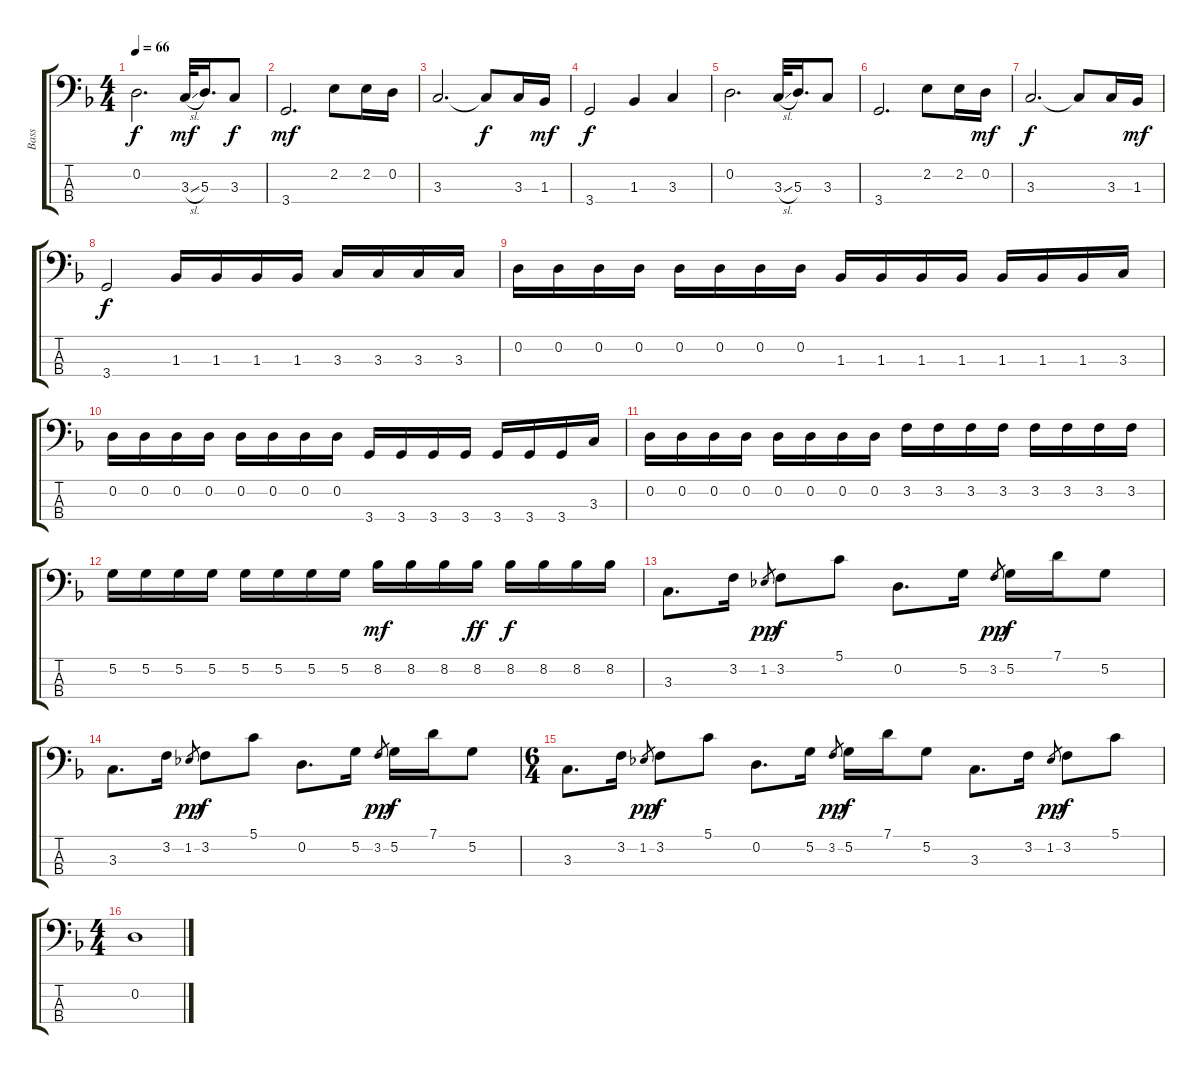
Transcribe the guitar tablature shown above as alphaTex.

\track ("Bass" "Bass") {instrument electricbassfinger}
\staff {score tabs}
\tuning (G2 D2 A1 E1) {hide}
\ts (4 4)
\tempo 66
\clef f4
\ks dminor
0.2.2{d dy f} 3.3{sl}.32{dy mf} 5.3.16{d} 3.3.8{dy f} |
3.4.2{d dy mf} 2.2.8 2.2.16 0.2.16 |
3.3.2{d} 3.3{t}.8{dy f} 3.3.16 1.3.16{dy mf} |
3.4.2{dy f} 1.3.4 3.3.4 |
0.2.2{d} 3.3{sl}.32 5.3.16{d} 3.3.8 |
3.4.2{d} 2.2.8 2.2.16 0.2.16{dy mf} |
3.3.2{d dy f} 3.3{t}.8 3.3.16 1.3.16{dy mf} |
3.4.2{dy f} 1.3.16 1.3.16 1.3.16 1.3.16 3.3.16 3.3.16 3.3.16 3.3.16 |
0.2.16 0.2.16 0.2.16 0.2.16 0.2.16 0.2.16 0.2.16 0.2.16 1.3.16 1.3.16 1.3.16 1.3.16 1.3.16 1.3.16 1.3.16 3.3.16 |
0.2.16 0.2.16 0.2.16 0.2.16 0.2.16 0.2.16 0.2.16 0.2.16 3.4.16 3.4.16 3.4.16 3.4.16 3.4.16 3.4.16 3.4.16 3.3.16 |
0.2.16 0.2.16 0.2.16 0.2.16 0.2.16 0.2.16 0.2.16 0.2.16 3.2.16 3.2.16 3.2.16 3.2.16 3.2.16 3.2.16 3.2.16 3.2.16 |
5.2.16 5.2.16 5.2.16 5.2.16 5.2.16 5.2.16 5.2.16 5.2.16 8.2.16{dy mf} 8.2.16 8.2.16 8.2.16{dy ff} 8.2.16{dy f} 8.2.16 8.2.16 8.2.16 |
3.3.8{d} 3.2.16 1.2.8{gr dy pp} 3.2.8{dy f} 5.1.8 0.2.8{d} 5.2.16 3.2.8{gr dy pp} 5.2.16{dy f} 7.1.16 5.2.8 |
3.3.8{d} 3.2.16 1.2.8{gr dy pp} 3.2.8{dy f} 5.1.8 0.2.8{d} 5.2.16 3.2.8{gr dy pp} 5.2.16{dy f} 7.1.16 5.2.8 |
\ts (6 4)
3.3.8{d} 3.2.16 1.2.8{gr dy pp} 3.2.8{dy f} 5.1.8 0.2.8{d} 5.2.16 3.2.8{gr dy pp} 5.2.16{dy f} 7.1.16 5.2.8 3.3.8{d} 3.2.16 1.2.8{gr dy pp} 3.2.8{dy f} 5.1.8 |
\ts (4 4)
0.2.1
